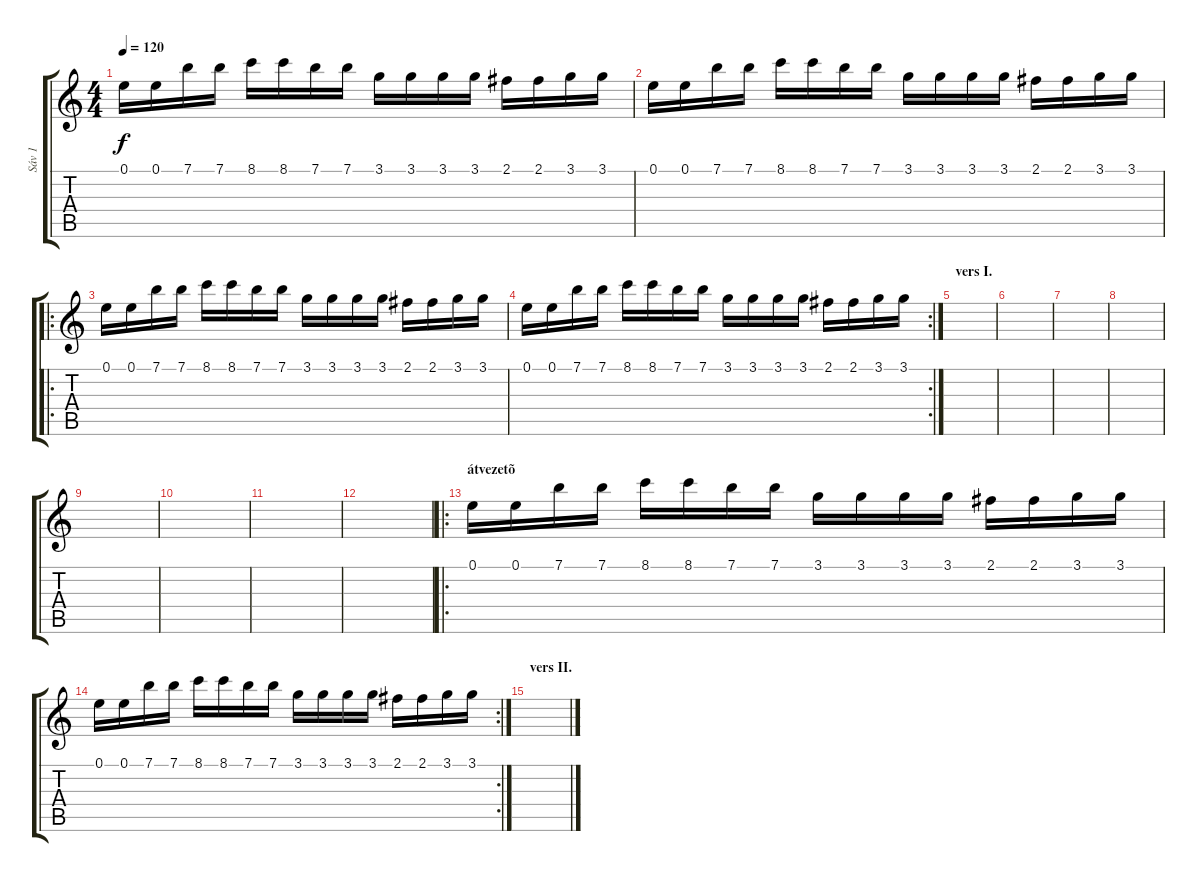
\track ("Sáv 1" "Sáv 1") {instrument distortionguitar}
\staff {score tabs}
\tuning (E4 B3 G3 D3 A2 E2) {hide}
\ts (4 4)
\tempo 120
\clef g2
\ks c
0.1.16{dy f balance 0 instrument distortionguitar} 0.1.16 7.1.16 7.1.16 8.1.16 8.1.16 7.1.16 7.1.16 3.1.16 3.1.16 3.1.16 3.1.16 2.1.16 2.1.16 3.1.16 3.1.16 |
0.1.16{balance 16} 0.1.16 7.1.16 7.1.16 8.1.16 8.1.16 7.1.16 7.1.16 3.1.16 3.1.16 3.1.16 3.1.16 2.1.16 2.1.16 3.1.16 3.1.16 |
\ro
0.1.16 0.1.16 7.1.16 7.1.16 8.1.16 8.1.16 7.1.16 7.1.16 3.1.16 3.1.16 3.1.16 3.1.16 2.1.16 2.1.16 3.1.16 3.1.16 |
\rc 2
0.1.16 0.1.16 7.1.16 7.1.16 8.1.16 8.1.16 7.1.16 7.1.16 3.1.16 3.1.16 3.1.16 3.1.16 2.1.16 2.1.16 3.1.16 3.1.16 |
\section ("" "vers I.")
|
|
|
|
|
|
|
|
\ro
\section ("" "átvezetõ")
0.1.16 0.1.16 7.1.16 7.1.16 8.1.16 8.1.16 7.1.16 7.1.16 3.1.16 3.1.16 3.1.16 3.1.16 2.1.16 2.1.16 3.1.16 3.1.16 |
\rc 2
0.1.16 0.1.16 7.1.16 7.1.16 8.1.16 8.1.16 7.1.16 7.1.16 3.1.16 3.1.16 3.1.16 3.1.16 2.1.16 2.1.16 3.1.16 3.1.16 |
\section ("" "vers II.")
